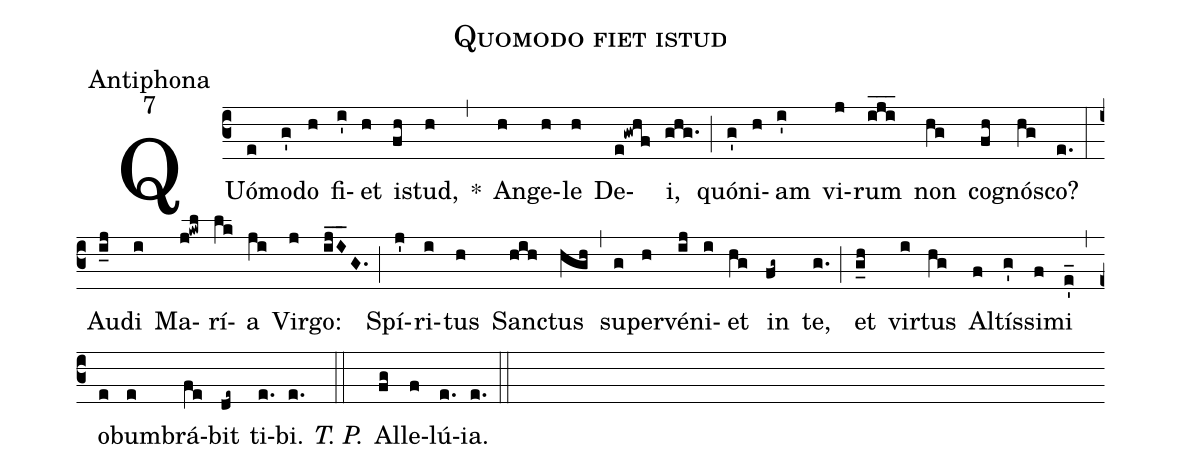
name:Quomodo fiet istud;
office-part:Antiphona;
mode:7;
%%
(c3) QUó(e)mo(g')do(h) fi(i')et(h) i(fh)stud,(h) *(,) An(h)ge(h)le(h) De(e!gwhf)i,(ghg.) (;) quó(g')ni(h)am(i') vi(j)rum(iji___) non(hg) co(fh)gnó(hg)sco?(e.) (:) Au(i_j)di(i) Ma(j!kwl)rí(lk)a(ji) Vir(j)go:(ij_I_G.) (;) Spí(j')ri(i)tus(h) San(hih)ctus(hgh) (,) su(g)per(h)vé(ij)ni(i)et(hg) in(fg~) te,(g.) (;) et(g_h) vir(i)tus(hg) Al(f)tís(g')si(f)mi(e'_) (,) o(e)bum(e)brá(fe)bit(de~) ti(e.)bi.(e.) <i>T. P.</i>(::) Al(fg)le(f)lú(e.)ia.(e.) (::)
